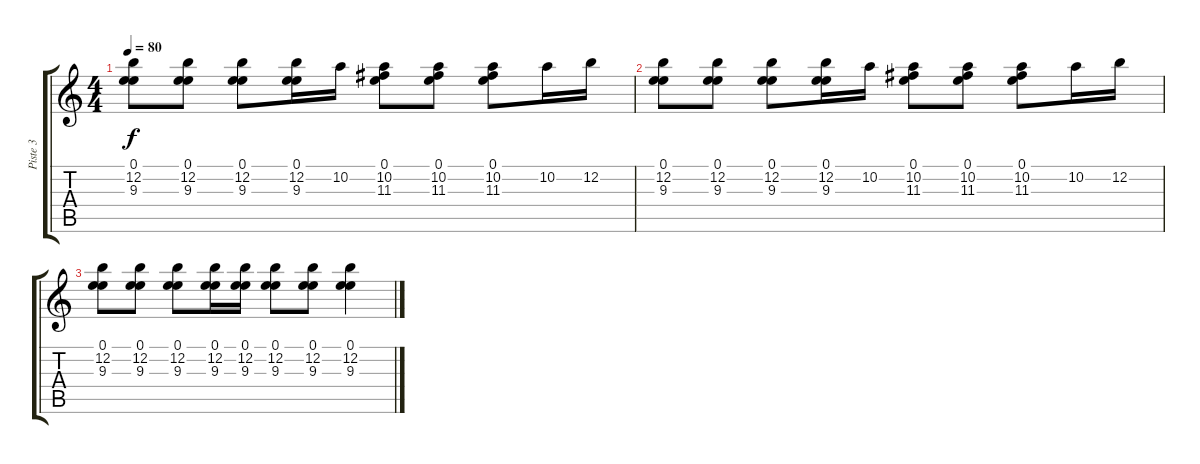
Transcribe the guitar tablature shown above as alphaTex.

\track ("Piste 3" "Piste 3") {instrument distortionguitar}
\staff {score tabs}
\tuning (E4 B3 G3 D3 A2 E2) {hide}
\ts (4 4)
\tempo 80
\clef g2
\ks c
(0.1 12.2 9.3).8{dy f} (0.1 12.2 9.3).8 (0.1 12.2 9.3).8 (0.1 12.2 9.3).16 10.2.16 (0.1 10.2 11.3).8 (0.1 10.2 11.3).8 (0.1 10.2 11.3).8 10.2.16 12.2.16 |
(0.1 12.2 9.3).8 (0.1 12.2 9.3).8 (0.1 12.2 9.3).8 (0.1 12.2 9.3).16 10.2.16 (0.1 10.2 11.3).8 (0.1 10.2 11.3).8 (0.1 10.2 11.3).8 10.2.16 12.2.16 |
(0.1 12.2 9.3).8 (0.1 12.2 9.3).8 (0.1 12.2 9.3).8 (0.1 12.2 9.3).16 (0.1 12.2 9.3).16 (0.1 12.2 9.3).8 (0.1 12.2 9.3).8 (0.1 12.2 9.3).4
